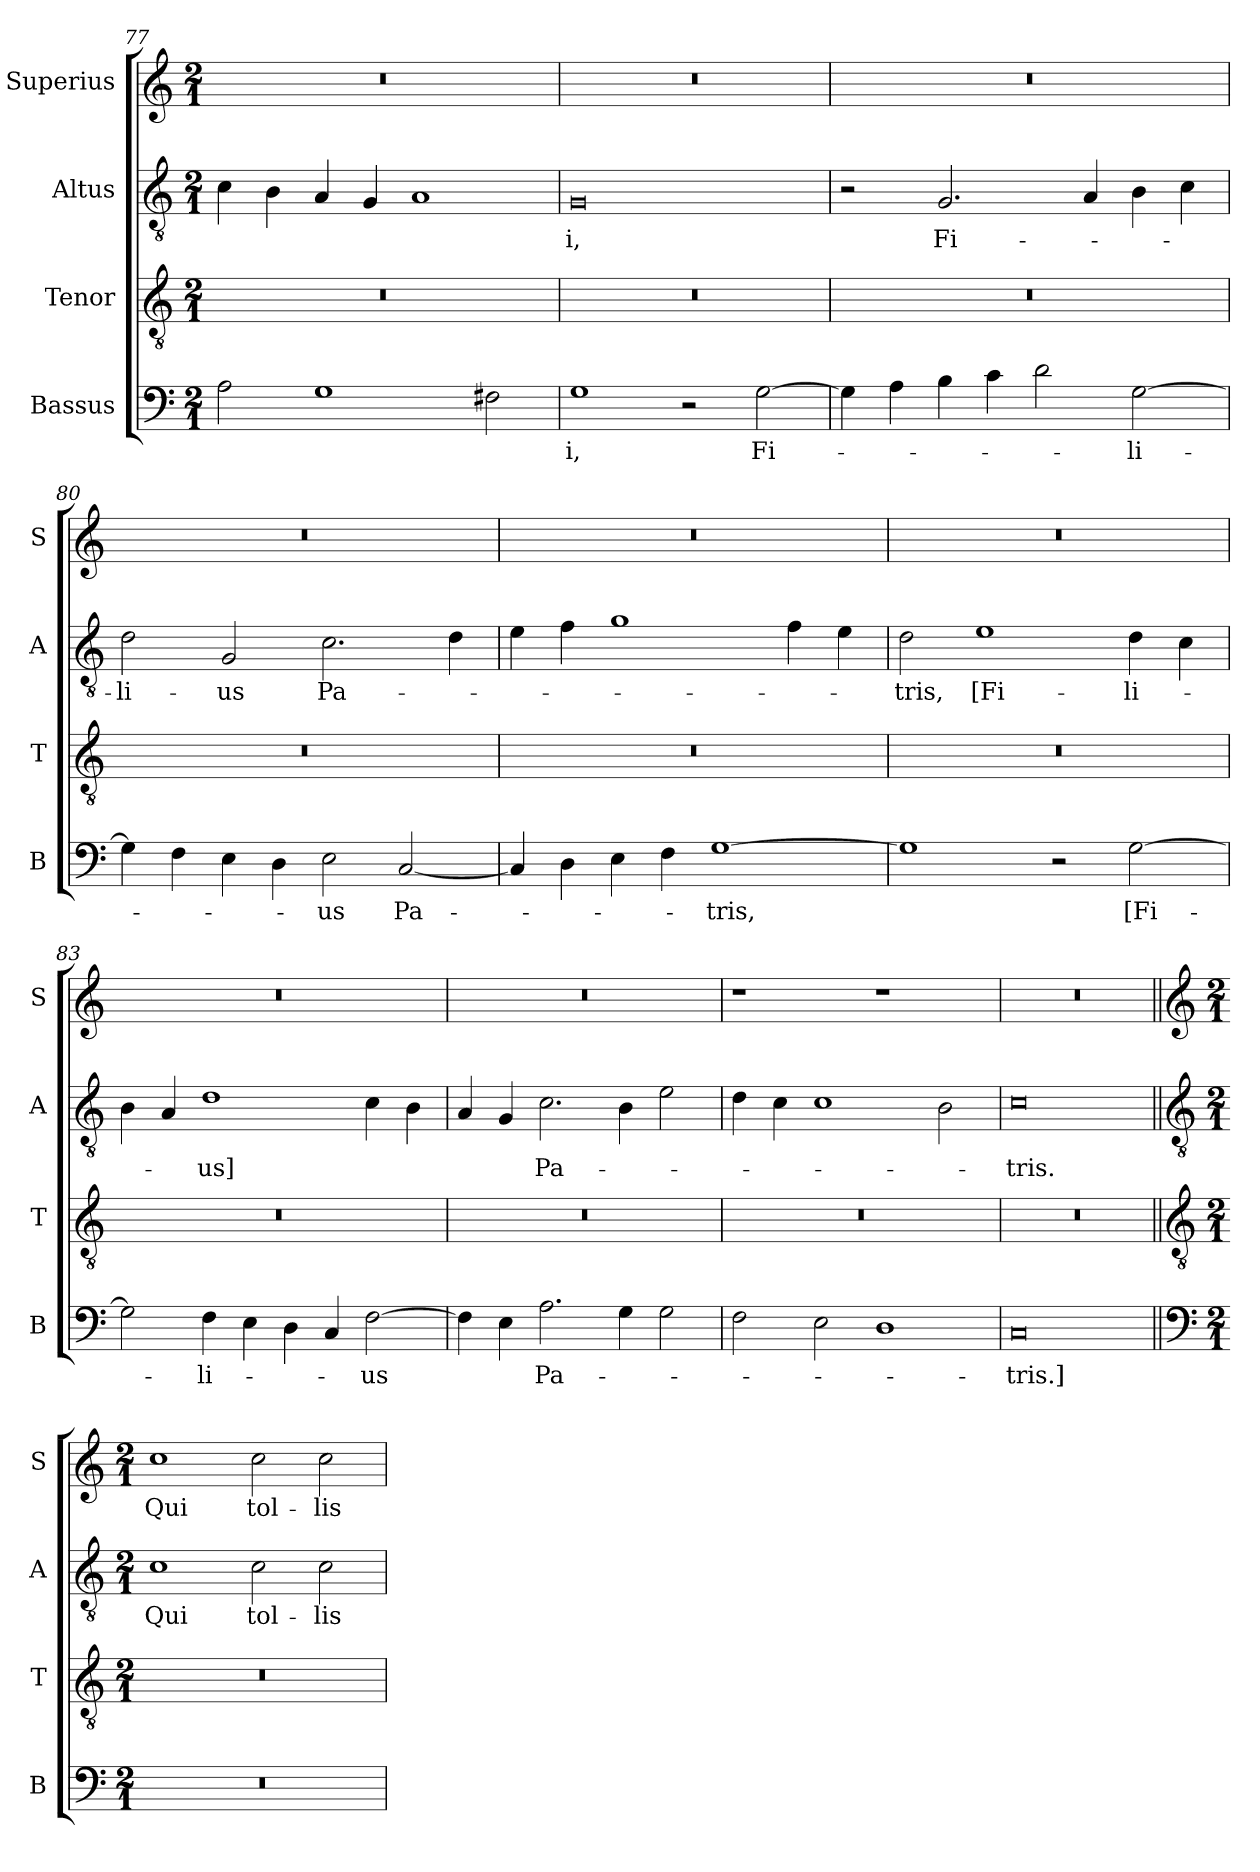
**kern	**text	**kern	**kern	**text	**kern	**text
*part4	*part4	*part3	*part2	*part2	*part1	*part1
*staff4	*staff4	*staff3	*staff2	*staff2	*staff1	*staff1
*I"Bassus	*	*I"Tenor	*I"Altus	*	*I"Superius	*
*I'B	*	*I'T	*I'A	*	*I'S	*
*clefF4	*	*clefGv2	*clefGv2	*	*clefG2	*
*k[]	*	*k[]	*k[]	*	*k[]	*
*M2/1	*	*M2/1	*M2/1	*	*M2/1	*
=77	=77	=77	=77	=77	=77	=77
2A\	.	0r	4c\	.	0r	.
.	.	.	4B\	.	.	.
1G	.	.	4A/	.	.	.
.	.	.	4G/	.	.	.
.	.	.	1A	.	.	.
2F#X\	.	.	.	.	.	.
=78	=78	=78	=78	=78	=78	=78
1G	-i,	0r	0G	-i,	0r	.
2r	.	.	.	.	.	.
[2G\	Fi-	.	.	.	.	.
=79	=79	=79	=79	=79	=79	=79
4G\]	.	0r	2r	.	0r	.
4A\	.	.	.	.	.	.
4B\	.	.	2.G/	Fi-	.	.
4c\	.	.	.	.	.	.
2d\	.	.	.	.	.	.
.	.	.	4A/	.	.	.
[2G\	-li-	.	4B\	.	.	.
.	.	.	4c\	.	.	.
=80	=80	=80	=80	=80	=80	=80
4G\]	.	0r	2d\	-li-	0r	.
4F\	.	.	.	.	.	.
4E\	.	.	2G/	-us	.	.
4D\	.	.	.	.	.	.
2E\	-us	.	2.c\	Pa-	.	.
[2C/	Pa-	.	.	.	.	.
.	.	.	4d\	.	.	.
=81	=81	=81	=81	=81	=81	=81
4C/]	.	0r	4e\	.	0r	.
4D\	.	.	4f\	.	.	.
4E\	.	.	1g	.	.	.
4F\	.	.	.	.	.	.
[1G	-tris,	.	.	.	.	.
.	.	.	4f\	.	.	.
.	.	.	4e\	.	.	.
=82	=82	=82	=82	=82	=82	=82
1G]	.	0r	2d\	-tris,	0r	.
.	.	.	1e	[Fi-	.	.
2r	.	.	.	.	.	.
[2G\	[Fi-	.	4d\	-li-	.	.
.	.	.	4c\	.	.	.
=83	=83	=83	=83	=83	=83	=83
2G\]	.	0r	4B\	.	0r	.
.	.	.	4A/	.	.	.
4F\	-li-	.	1d	-us]	.	.
4E\	.	.	.	.	.	.
4D\	.	.	.	.	.	.
4C/	.	.	.	.	.	.
[2F\	-us	.	4c\	.	.	.
.	.	.	4B\	.	.	.
=84	=84	=84	=84	=84	=84	=84
4F\]	.	0r	4A/	.	0r	.
4E\	.	.	4G/	.	.	.
2.A\	Pa-	.	2.c\	Pa-	.	.
4G\	.	.	4B\	.	.	.
2G\	.	.	2e\	.	.	.
=85	=85	=85	=85	=85	=85	=85
2F\	.	0r	4d\	.	1r	.
.	.	.	4c\	.	.	.
2E\	.	.	1c	.	.	.
1D	.	.	.	.	1r	.
.	.	.	2B\	.	.	.
=86	=86	=86	=86	=86	=86	=86
0C	-tris.]	0r	0c	-tris.	0r	.
!!LO:LB:g=z
=||	=||	=||	=||	=||	=||	=||
*clefF4	*	*clefGv2	*clefGv2	*	*clefG2	*
*k[]	*	*k[]	*k[]	*	*k[]	*
*M2/1	*	*M2/1	*M2/1	*	*M2/1	*
0r	.	0r	1c	Qui	1cc	Qui
.	.	.	2c\	tol-	2cc\	tol-
.	.	.	2c\	-lis	2cc\	-lis
=	=	=	=	=	=	=
*-	*-	*-	*-	*-	*-	*-
